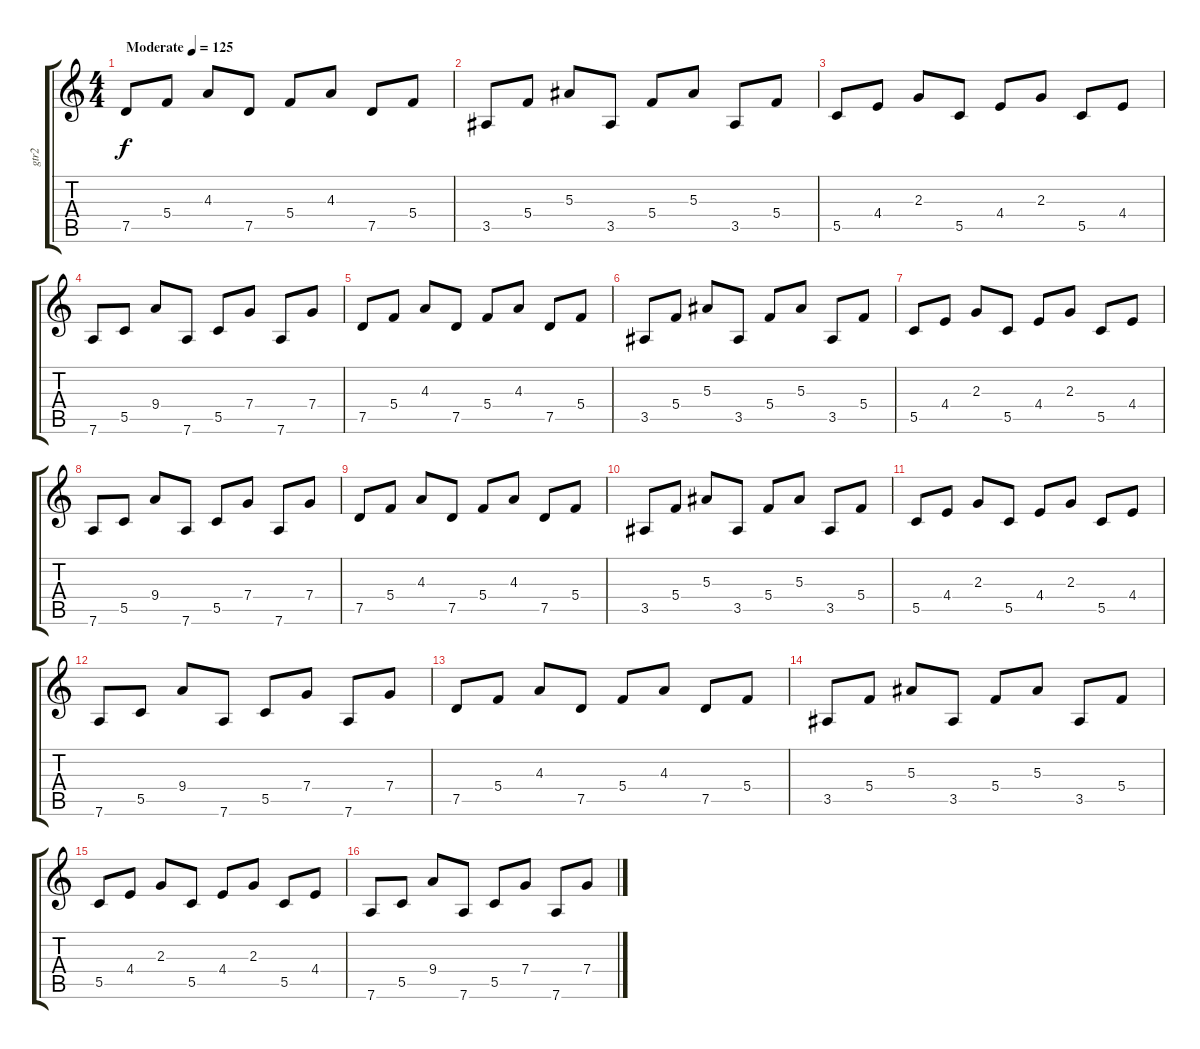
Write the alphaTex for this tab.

\track ("gtr2" "gtr2") {instrument distortionguitar}
\staff {score tabs}
\tuning (D4 A3 F3 C3 G2 D2) {hide}
\ts (4 4)
\tempo (125 "Moderate")
\clef g2
\ks c
7.5.8{dy f instrument distortionguitar} 5.4.8 4.3.8 7.5.8 5.4.8 4.3.8 7.5.8 5.4.8 |
3.5.8 5.4.8 5.3.8 3.5.8 5.4.8 5.3.8 3.5.8 5.4.8 |
5.5.8 4.4.8 2.3.8 5.5.8 4.4.8 2.3.8 5.5.8 4.4.8 |
7.6.8 5.5.8 9.4.8 7.6.8 5.5.8 7.4.8 7.6.8 7.4.8 |
7.5.8 5.4.8 4.3.8 7.5.8 5.4.8 4.3.8 7.5.8 5.4.8 |
3.5.8 5.4.8 5.3.8 3.5.8 5.4.8 5.3.8 3.5.8 5.4.8 |
5.5.8 4.4.8 2.3.8 5.5.8 4.4.8 2.3.8 5.5.8 4.4.8 |
7.6.8 5.5.8 9.4.8 7.6.8 5.5.8 7.4.8 7.6.8 7.4.8 |
7.5.8 5.4.8 4.3.8 7.5.8 5.4.8 4.3.8 7.5.8 5.4.8 |
3.5.8 5.4.8 5.3.8 3.5.8 5.4.8 5.3.8 3.5.8 5.4.8 |
5.5.8 4.4.8 2.3.8 5.5.8 4.4.8 2.3.8 5.5.8 4.4.8 |
7.6.8 5.5.8 9.4.8 7.6.8 5.5.8 7.4.8 7.6.8 7.4.8 |
7.5.8 5.4.8 4.3.8 7.5.8 5.4.8 4.3.8 7.5.8 5.4.8 |
3.5.8 5.4.8 5.3.8 3.5.8 5.4.8 5.3.8 3.5.8 5.4.8 |
5.5.8 4.4.8 2.3.8 5.5.8 4.4.8 2.3.8 5.5.8 4.4.8 |
7.6.8 5.5.8 9.4.8 7.6.8 5.5.8 7.4.8 7.6.8 7.4.8
